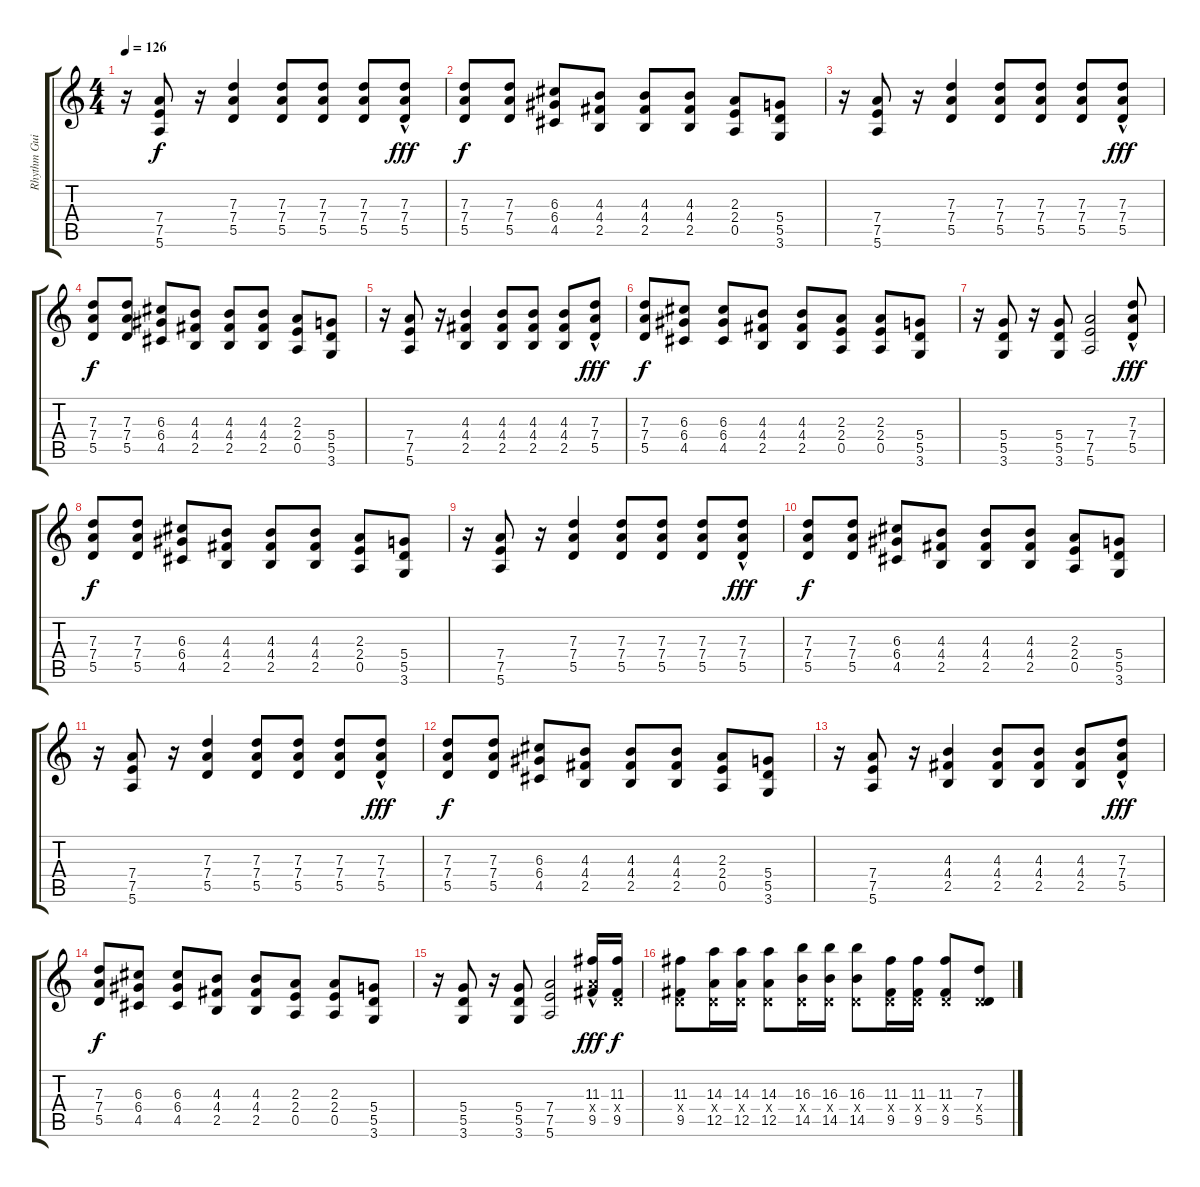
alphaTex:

\track ("Rhythm Guitar" "Rhythm Gui") {instrument electricguitarclean}
\staff {score tabs}
\tuning (E4 B3 G3 D3 A2 E2) {hide}
\ts (4 4)
\tempo 126
\clef g2
\ks c
r.16{dy f} (7.4 7.5 5.6).8 r.16 (7.3 7.4 5.5).4 (7.3 7.4 5.5).8 (7.3 7.4 5.5).8 (7.3 7.4 5.5).8 (7.3{hac} 7.4 5.5).8{dy fff} |
(7.3 7.4 5.5).8{dy f} (7.3 7.4 5.5).8 (6.3 6.4 4.5).8 (4.3 4.4 2.5).8 (4.3 4.4 2.5).8 (4.3 4.4 2.5).8 (2.3 2.4 0.5).8 (5.4 5.5 3.6).8 |
r.16 (7.4 7.5 5.6).8 r.16 (7.3 7.4 5.5).4 (7.3 7.4 5.5).8 (7.3 7.4 5.5).8 (7.3 7.4 5.5).8 (7.3{hac} 7.4 5.5).8{dy fff} |
(7.3 7.4 5.5).8{dy f} (7.3 7.4 5.5).8 (6.3 6.4 4.5).8 (4.3 4.4 2.5).8 (4.3 4.4 2.5).8 (4.3 4.4 2.5).8 (2.3 2.4 0.5).8 (5.4 5.5 3.6).8 |
r.16 (7.4 7.5 5.6).8 r.16 (4.3 4.4 2.5).4 (4.3 4.4 2.5).8 (4.3 4.4 2.5).8 (4.3 4.4 2.5).8 (7.3{hac} 7.4 5.5).8{dy fff} |
(7.3 7.4 5.5).8{dy f} (6.3 6.4 4.5).8 (6.3 6.4 4.5).8 (4.3 4.4 2.5).8 (4.3 4.4 2.5).8 (2.3 2.4 0.5).8 (2.3 2.4 0.5).8 (5.4 5.5 3.6).8 |
r.16 (5.4 5.5 3.6).8 r.16 (5.4 5.5 3.6).8 (7.4 7.5 5.6).2 (7.3 7.4{hac} 5.5).8{dy fff} |
(7.3 7.4 5.5).8{dy f} (7.3 7.4 5.5).8 (6.3 6.4 4.5).8 (4.3 4.4 2.5).8 (4.3 4.4 2.5).8 (4.3 4.4 2.5).8 (2.3 2.4 0.5).8 (5.4 5.5 3.6).8 |
r.16 (7.4 7.5 5.6).8 r.16 (7.3 7.4 5.5).4 (7.3 7.4 5.5).8 (7.3 7.4 5.5).8 (7.3 7.4 5.5).8 (7.3{hac} 7.4 5.5).8{dy fff} |
(7.3 7.4 5.5).8{dy f} (7.3 7.4 5.5).8 (6.3 6.4 4.5).8 (4.3 4.4 2.5).8 (4.3 4.4 2.5).8 (4.3 4.4 2.5).8 (2.3 2.4 0.5).8 (5.4 5.5 3.6).8 |
r.16 (7.4 7.5 5.6).8 r.16 (7.3 7.4 5.5).4 (7.3 7.4 5.5).8 (7.3 7.4 5.5).8 (7.3 7.4 5.5).8 (7.3{hac} 7.4 5.5).8{dy fff} |
(7.3 7.4 5.5).8{dy f} (7.3 7.4 5.5).8 (6.3 6.4 4.5).8 (4.3 4.4 2.5).8 (4.3 4.4 2.5).8 (4.3 4.4 2.5).8 (2.3 2.4 0.5).8 (5.4 5.5 3.6).8 |
r.16 (7.4 7.5 5.6).8 r.16 (4.3 4.4 2.5).4 (4.3 4.4 2.5).8 (4.3 4.4 2.5).8 (4.3 4.4 2.5).8 (7.3{hac} 7.4 5.5).8{dy fff} |
(7.3 7.4 5.5).8{dy f} (6.3 6.4 4.5).8 (6.3 6.4 4.5).8 (4.3 4.4 2.5).8 (4.3 4.4 2.5).8 (2.3 2.4 0.5).8 (2.3 2.4 0.5).8 (5.4 5.5 3.6).8 |
r.16 (5.4 5.5 3.6).8 r.16 (5.4 5.5 3.6).8 (7.4 7.5 5.6).2 (11.3 7.4{hac x} 9.5).16{dy fff volume 15} (11.3 0.4{x} 9.5).16{dy f} |
(11.3 0.4{x} 9.5).8 (14.3 0.4{x} 12.5).16 (14.3 0.4{x} 12.5).16 (14.3 0.4{x} 12.5).8 (16.3 0.4{x} 14.5).16 (16.3 0.4{x} 14.5).16 (16.3 0.4{x} 14.5).8 (11.3 0.4{x} 9.5).16 (11.3 0.4{x} 9.5).16 (11.3 0.4{x} 9.5).8 (7.3 0.4{x} 5.5).8
